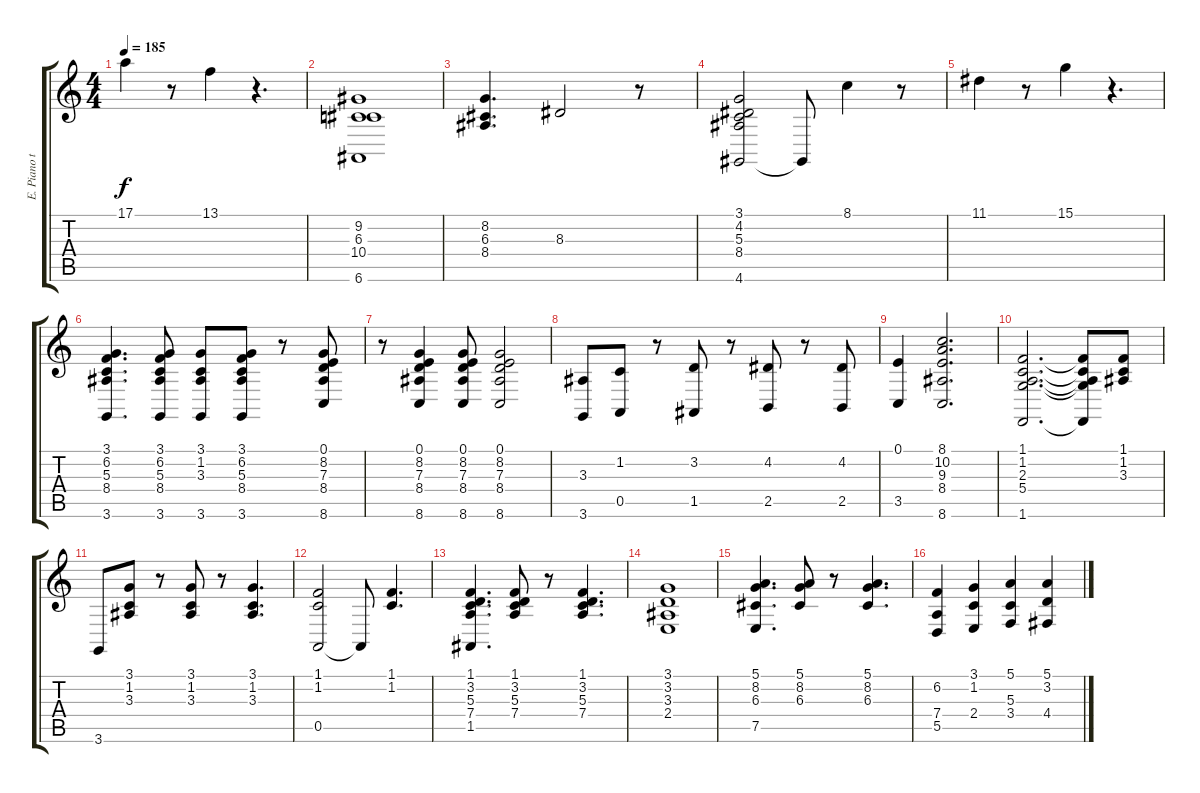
\track ("E. Piano treble" "E. Piano t") {instrument electricpiano1}
\staff {score tabs}
\tuning (E4 B3 G3 D3 A2 E2) {hide}
\ts (4 4)
\tempo 185
\clef g2
\ks c
17.1.4{dy f} r.8 13.1.4 r.4{d} |
(9.2 6.3 10.4 6.6).1 |
(8.2 6.3 8.4).4{d} 8.3.2 r.8 |
(3.1 4.2 5.3 8.4 4.6).2 4.6{t}.8 8.1.4 r.8 |
11.1.4 r.8 15.1.4 r.4{d} |
(3.1 6.2 5.3 8.4 3.6).4{d} (3.1 6.2 5.3 8.4 3.6).8 (3.1 1.2 3.3 3.6).8 (3.1 6.2 5.3 8.4 3.6).8 r.8 (0.1 8.2 7.3 8.4 8.6).8 |
r.8 (0.1 8.2 7.3 8.4 8.6).4 (0.1 8.2 7.3 8.4 8.6).8 (0.1 8.2 7.3 8.4 8.6).2 |
(3.3 3.6).8 (1.2 0.5).8 r.8 (3.2 1.5).8 r.8 (4.2 2.5).8 r.8 (4.2 2.5).8 |
(0.1 3.5).4 (8.1 10.2 9.3 8.4 8.6).2{d} |
(1.1 1.2 2.3 5.4 1.6).2{d} (1.1{t} 1.2{t} 2.3{t} 5.4{t} 1.6{t}).8 (1.1 1.2 3.3).8 |
3.6.8 (3.1 1.2 3.3).8 r.8 (3.1 1.2 3.3).8 r.8 (3.1 1.2 3.3).4{d} |
(1.1 1.2 0.5).2 0.5{t}.8 (1.1 1.2).4{d} |
(1.1 3.2 5.3 7.4 1.5).4{d} (1.1 3.2 5.3 7.4).8 r.8 (1.1 3.2 5.3 7.4).4{d} |
(3.1 3.2 3.3 2.4).1 |
(5.1 8.2 6.3 7.5).4{d} (5.1 8.2 6.3).8 r.8 (5.1 8.2 6.3).4{d} |
(6.2 7.4 5.5).4 (3.1 1.2 2.4).4 (5.1 5.3 3.4).4 (5.1 3.2 4.4).4
